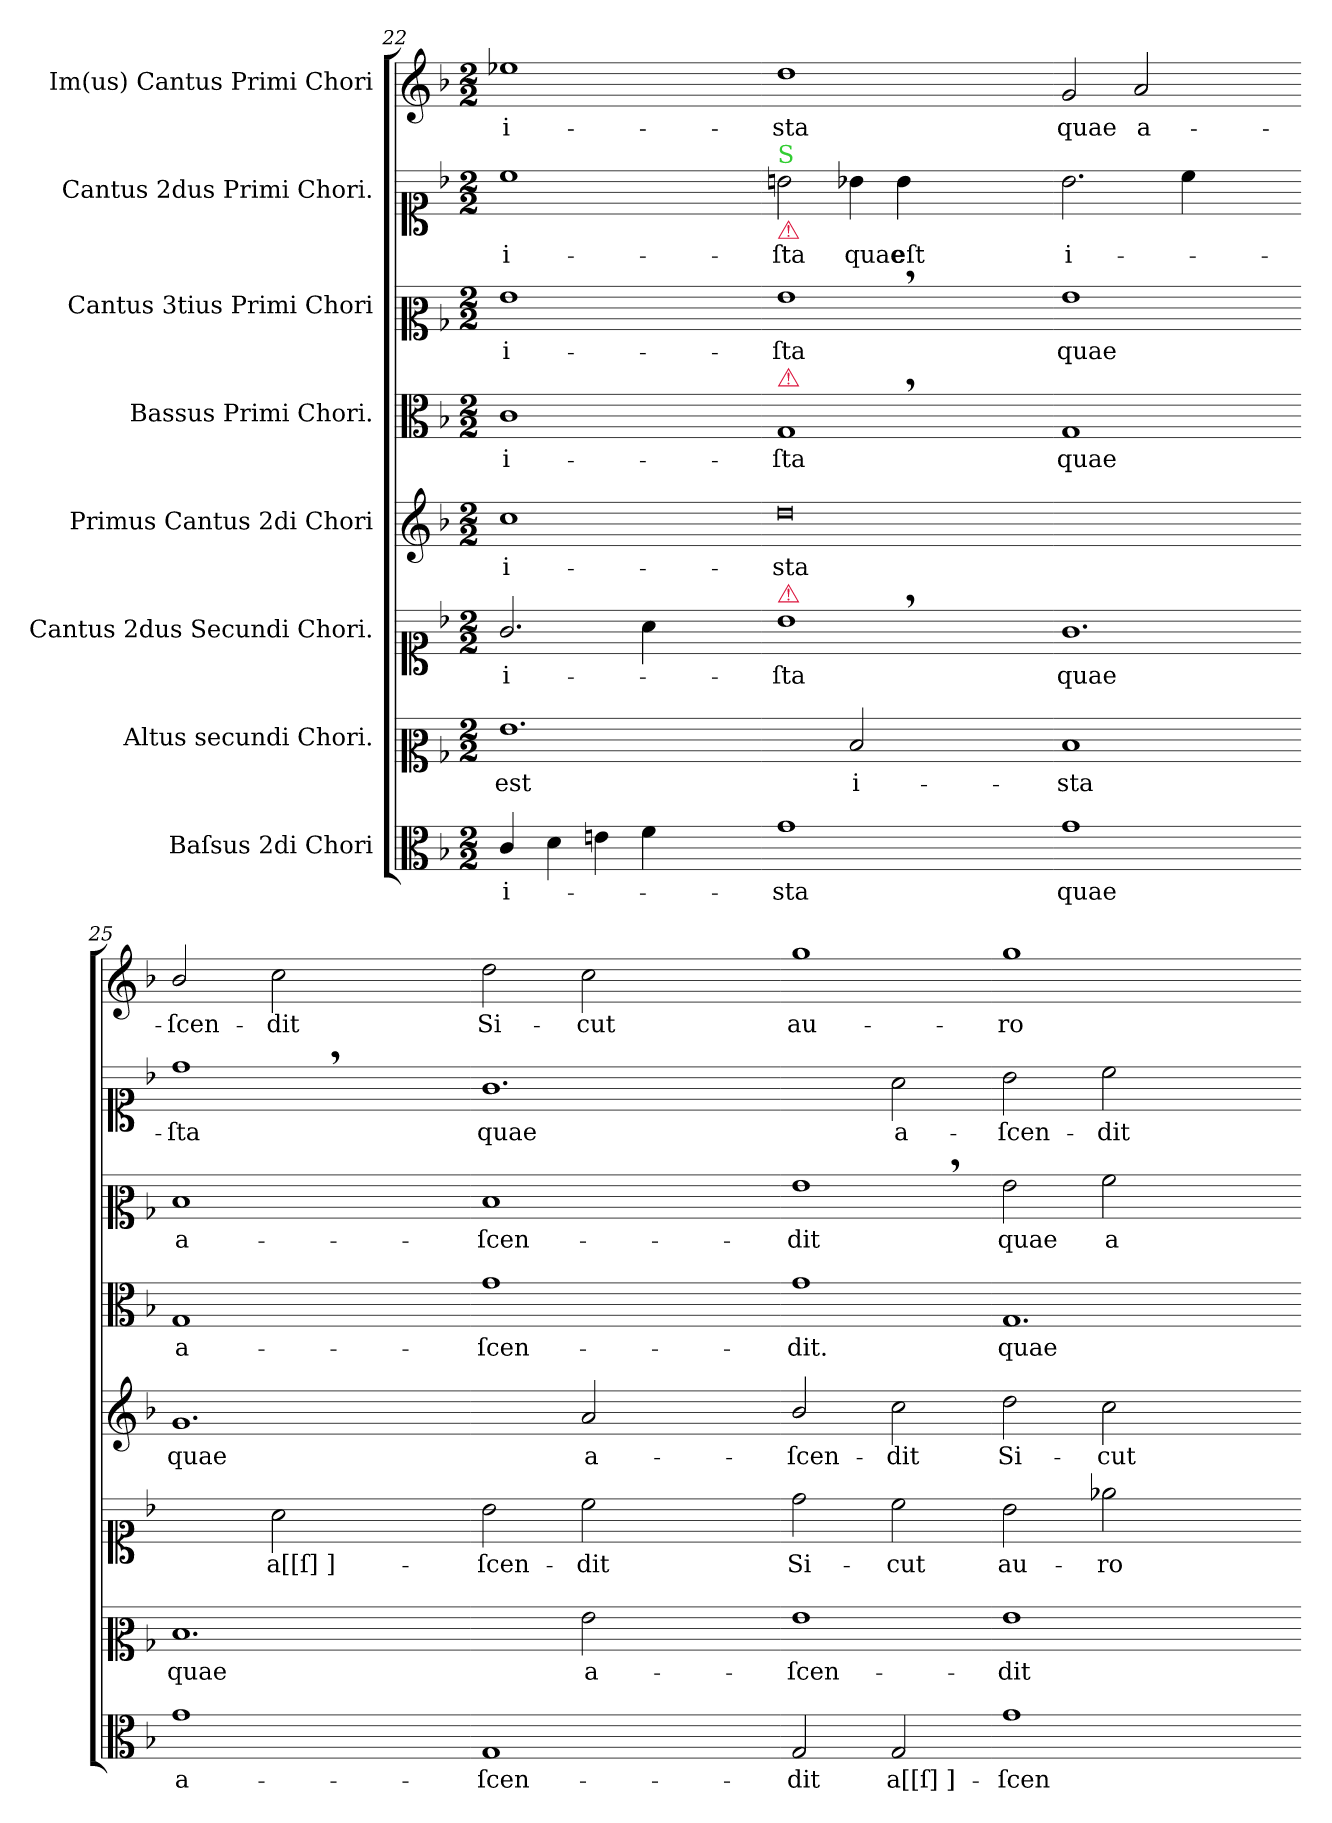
**kern	**text	**kern	**text	**kern	**text	**kern	**text	**kern	**text	**kern	**text	**kern	**text	**kern	**text
*part8	*part8	*part7	*part7	*part6	*part6	*part5	*part5	*part4	*part4	*part3	*part3	*part2	*part2	*part1	*part1
*staff8	*staff8	*staff7	*staff7	*staff6	*staff6	*staff5	*staff5	*staff4	*staff4	*staff3	*staff3	*staff2	*staff2	*staff1	*staff1
*I"Baſsus 2di Chori	*	*I"Altus secundi Chori.	*	*I"Cantus 2dus Secundi Chori.	*	*I"Primus Cantus 2di Chori	*	*I"Bassus Primi Chori.	*	*I"Cantus 3tius Primi Chori	*	*I"Cantus 2dus Primi Chori.	*	*I"Im(us) Cantus Primi Chori	*
*clefC3	*	*clefC2	*	*clefC1	*	*clefG2	*	*clefC3	*	*clefC2	*	*clefC1	*	*clefG2	*
*k[b-]	*	*k[b-]	*	*k[b-]	*	*k[b-]	*	*k[b-]	*	*k[b-]	*	*k[b-]	*	*k[b-]	*
*M2/2	*	*M2/2	*	*M2/2	*	*M2/2	*	*M2/2	*	*M2/2	*	*M2/2	*	*M2/2	*
=22	=22	=22	=22	=22	=22	=22	=22	=22	=22	=22	=22	=22	=22	=22	=22
4c/	i-	1.g	est	2.g/	i-	1cc	i-	1c	i-	1g	i-	1cc	i-	1ee-X	i-
4d\	.	.	.	.	.	.	.	.	.	.	.	.	.	.	.
4en\	.	.	.	.	.	.	.	.	.	.	.	.	.	.	.
4f\	.	.	.	4a\	.	.	.	.	.	.	.	.	.	.	.
2ryy	.	.	.	2ryy	.	2ryy	.	2ryy	.	2ryy	.	2ryy	.	2ryy	.
=23-	=23-	=23-	=23-	=23-	=23-	=23-	=23-	=23-	=23-	=23-	=23-	=23-	=23-	=23-	=23-
!	!	!	!	!	!	!	!	!	!	!	!	!LO:TX:b:color=crimson:t=⚠	!	!	!
!	!	!	!	!	!	!	!	!	!	!	!	!LO:TX:a:color=limegreen:t=S	!	!	!
!	!	!	!	!	!	!	!	!LO:TX:a:color=crimson:t=⚠	!	!	!	!	!	!	!
!	!	!	!	!LO:TX:a:color=crimson:t=⚠	!	!	!	!	!	!	!	!	!	!	!
1g	-sta	2ryy	.	1b-,<	-ſta	0dd	-sta	1G,<	-ſta	1g,<	-ſta	2bn\	-ſta	1dd	-sta
.	.	2d/	i-	.	.	.	.	.	.	.	.	4b-X\	quae	.	.
.	.	.	.	.	.	.	.	.	.	.	.	4b-\	eſt	.	.
1ryy	.	1ryy	.	1ryy	.	.	.	1ryy	.	1ryy	.	1ryy	.	1ryy	.
=24-	=24-	=24-	=24-	=24-	=24-	=24-	=24-	=24-	=24-	=24-	=24-	=24-	=24-	=24-	=24-
1g	quae	1d	-sta	1.g	quae	1.ryy	.	1G	quae	1g	quae	2.b-\	i-	2g/	quae
.	.	.	.	.	.	.	.	.	.	.	.	.	.	2a/	a-
.	.	.	.	.	.	.	.	.	.	.	.	4cc\	.	.	.
2ryy	.	2ryy	.	.	.	.	.	2ryy	.	2ryy	.	2ryy	.	2ryy	.
=25-	=25-	=25-	=25-	=25-	=25-	=25-	=25-	=25-	=25-	=25-	=25-	=25-	=25-	=25-	=25-
1g	a-	1.d	quae	2ryy	.	1.g	quae	1G	a-	1d	a-	1dd,<	-ſta	2b-/	-ſcen-
.	.	.	.	2a\	a[[ſ]]-	.	.	.	.	.	.	.	.	2cc\	-dit
2ryy	.	.	.	2ryy	.	.	.	2ryy	.	2ryy	.	2ryy	.	2ryy	.
=26-	=26-	=26-	=26-	=26-	=26-	=26-	=26-	=26-	=26-	=26-	=26-	=26-	=26-	=26-	=26-
1G	-ſcen-	2ryy	.	2b-\	-ſcen-	2ryy	.	1g	-ſcen-	1d	-ſcen-	1.g	quae	2dd\	Si-
.	.	2g\	a-	2cc\	-dit	2a/	a-	.	.	.	.	.	.	2cc\	-cut
2ryy	.	2ryy	.	2ryy	.	2ryy	.	2ryy	.	2ryy	.	.	.	2ryy	.
=27-	=27-	=27-	=27-	=27-	=27-	=27-	=27-	=27-	=27-	=27-	=27-	=27-	=27-	=27-	=27-
2G/	-dit	1g	-ſcen-	2dd\	Si-	2b-/	-ſcen-	1g	-dit.	1g,<	-dit	2ryy	.	1gg	au-
2G/	a[[ſ]]-	.	.	2cc\	-cut	2cc\	-dit	.	.	.	.	2a\	a-	.	.
=28-	=28-	=28-	=28-	=28-	=28-	=28-	=28-	=28-	=28-	=28-	=28-	=28-	=28-	=28-	=28-
1g	-ſcen-	1g	-dit	2b-\	au-	2dd\	Si-	1.G	quae	2g\	quae	2b-\	-ſcen-	1gg	-ro-
.	.	.	.	2ee-X\	-ro-	2cc\	-cut	.	.	2a\	a-	2cc\	-dit	.	.
2ryy	.	2ryy	.	2ryy	.	2ryy	.	.	.	2ryy	.	2ryy	.	2ryy	.
=-	=-	=-	=-	=-	=-	=-	=-	=-	=-	=-	=-	=-	=-	=-	=-
*-	*-	*-	*-	*-	*-	*-	*-	*-	*-	*-	*-	*-	*-	*-	*-
